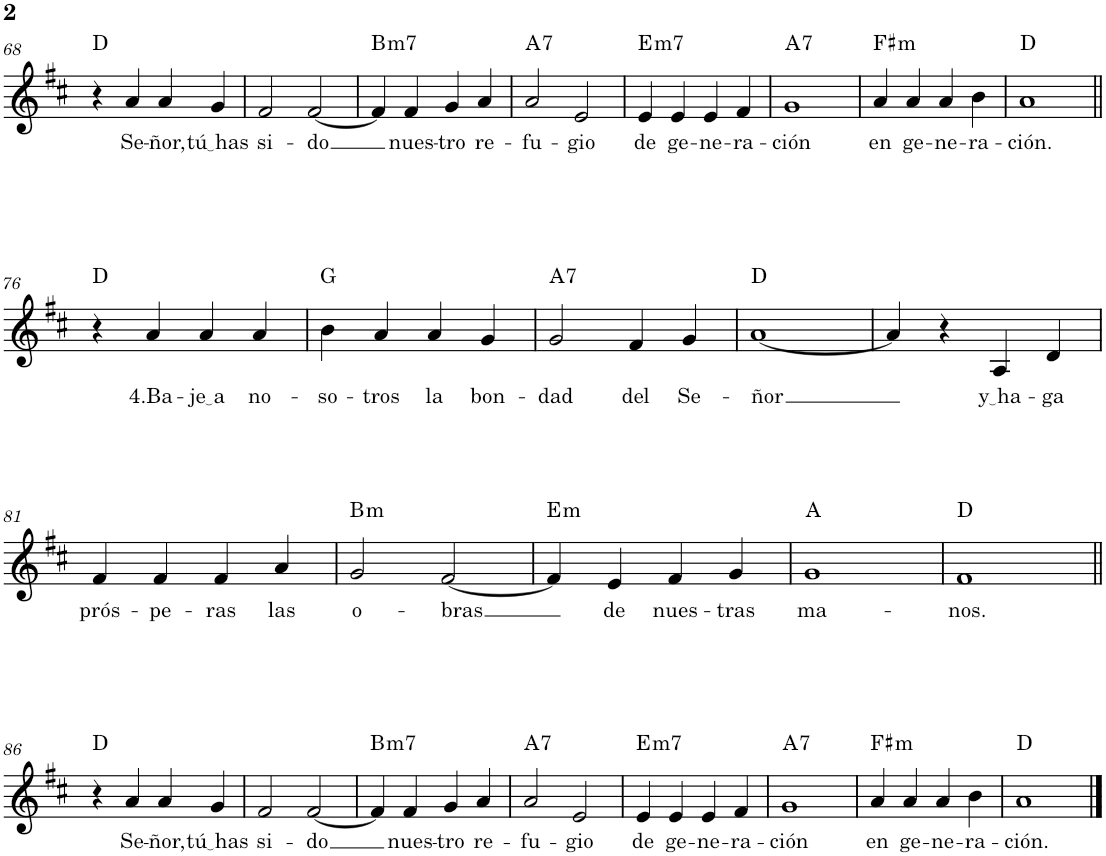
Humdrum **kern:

**kern	**text	**harte
*part1	*part1	*part1
*staff1	*staff1	*
*I"Soprano	*	*
*I'S.	*	*
!!LO:PB:g=z
*clefG2	*	*
*k[f#c#]	*	*
*M4/4	*	*
=68	=68	=68
4r	.	D:maj
!	!LO:LY:b	!
4a/	Se-	.
!	!LO:LY:b	!
4a/	-ñor,	.
!	!LO:LY:b	!
4g/	tú has	.
=69	=69	=69
!	!LO:LY:b	!
2f#/	si-	.
!	!LO:LY:b	!
[2f#/	-do	.
=70	=70	=70
!	!	!LO:H:kt=m7
4f#/]	.	B:min7
!	!LO:LY:b	!
4f#/	nues-	.
!	!LO:LY:b	!
4g/	-tro	.
!	!LO:LY:b	!
4a/	re-	.
=71	=71	=71
!	!LO:LY:b	!LO:H:kt=7
2a/	-fu-	A:7
!	!LO:LY:b	!
2e/	-gio	.
=72	=72	=72
!	!LO:LY:b	!LO:H:kt=m7
4e/	de	E:min7
!	!LO:LY:b	!
4e/	ge-	.
!	!LO:LY:b	!
4e/	-ne-	.
!	!LO:LY:b	!
4f#/	-ra-	.
=73	=73	=73
!	!LO:LY:b	!LO:H:kt=7
1g	-ción	A:7
=74	=74	=74
!	!LO:LY:b	!LO:H:kt=m
4a/	en	F#:min
!	!LO:LY:b	!
4a/	ge-	.
!	!LO:LY:b	!
4a/	-ne-	.
!	!LO:LY:b	!
4b\	-ra-	.
=75	=75	=75
!	!LO:LY:b	!
1a	-ción.	D:maj
!!LO:LB:g=z
=76||	=76||	=76||
4r	.	D:maj
!	!LO:LY:b	!
4a/	4.Ba-	.
!	!LO:LY:b	!
4a/	je a	.
!	!LO:LY:b	!
4a/	no-	.
=77	=77	=77
!	!LO:LY:b	!
4b\	-so-	G:maj
!	!LO:LY:b	!
4a/	-tros	.
!	!LO:LY:b	!
4a/	la	.
!	!LO:LY:b	!
4g/	bon-	.
=78	=78	=78
!	!LO:LY:b	!LO:H:kt=7
2g/	-dad	A:7
!	!LO:LY:b	!
4f#/	del	.
!	!LO:LY:b	!
4g/	Se-	.
=79	=79	=79
!	!LO:LY:b	!
[1a	-ñor	D:maj
=80	=80	=80
4a/]	.	.
4r	.	.
!	!LO:LY:b	!
4A/	y ha	.
!	!LO:LY:b	!
4d/	-ga	.
!!LO:LB:g=z
=81	=81	=81
!	!LO:LY:b	!
4f#/	prós-	.
!	!LO:LY:b	!
4f#/	-pe-	.
!	!LO:LY:b	!
4f#/	-ras	.
!	!LO:LY:b	!
4a/	las	.
=82	=82	=82
!	!LO:LY:b	!LO:H:kt=m
2g/	o-	B:min
!	!LO:LY:b	!
[2f#/	-bras	.
=83	=83	=83
!	!	!LO:H:kt=m
4f#/]	.	E:min
!	!LO:LY:b	!
4e/	de	.
!	!LO:LY:b	!
4f#/	nues-	.
!	!LO:LY:b	!
4g/	-tras	.
=84	=84	=84
!	!LO:LY:b	!
1g	ma-	A:maj
=85	=85	=85
!	!LO:LY:b	!
1f#	-nos.	D:maj
!!LO:LB:g=z
=86||	=86||	=86||
4r	.	D:maj
!	!LO:LY:b	!
4a/	Se-	.
!	!LO:LY:b	!
4a/	-ñor,	.
!	!LO:LY:b	!
4g/	tú has	.
=87	=87	=87
!	!LO:LY:b	!
2f#/	si-	.
!	!LO:LY:b	!
[2f#/	-do	.
=88	=88	=88
!	!	!LO:H:kt=m7
4f#/]	.	B:min7
!	!LO:LY:b	!
4f#/	nues-	.
!	!LO:LY:b	!
4g/	-tro	.
!	!LO:LY:b	!
4a/	re-	.
=89	=89	=89
!	!LO:LY:b	!LO:H:kt=7
2a/	-fu-	A:7
!	!LO:LY:b	!
2e/	-gio	.
=90	=90	=90
!	!LO:LY:b	!LO:H:kt=m7
4e/	de	E:min7
!	!LO:LY:b	!
4e/	ge-	.
!	!LO:LY:b	!
4e/	-ne-	.
!	!LO:LY:b	!
4f#/	-ra-	.
=91	=91	=91
!	!LO:LY:b	!LO:H:kt=7
1g	-ción	A:7
=92	=92	=92
!	!LO:LY:b	!LO:H:kt=m
4a/	en	F#:min
!	!LO:LY:b	!
4a/	ge-	.
!	!LO:LY:b	!
4a/	-ne-	.
!	!LO:LY:b	!
4b\	-ra-	.
=93	=93	=93
!	!LO:LY:b	!
1a	-ción.	D:maj
==	==	==
*-	*-	*-
